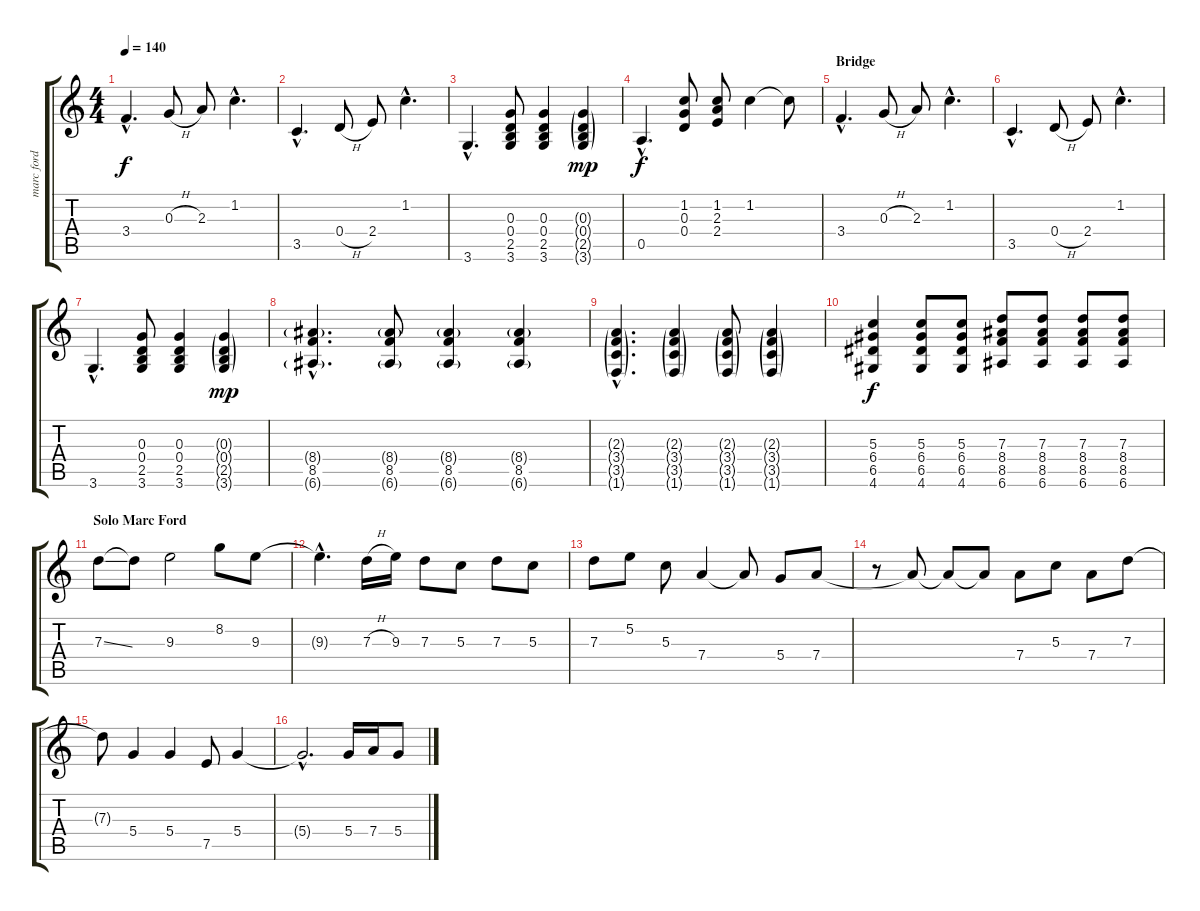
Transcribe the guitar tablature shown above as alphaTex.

\track ("marc ford guitare" "marc ford ") {instrument acousticguitarsteel}
\staff {score tabs}
\tuning (E4 B3 G3 D3 A2 E2) {hide}
\ts (4 4)
\tempo 140
\clef g2
\ks c
3.4{hac}.4{d dy f} 0.3{h}.8 2.3.8 1.2{hac}.4{d} |
3.5{hac}.4{d} 0.4{h}.8 2.4.8 1.2{hac}.4{d} |
3.6{hac}.4{d} (0.3 0.4 2.5 3.6).8 (0.3 0.4 2.5 3.6).4 (0.3{g} 0.4{g} 2.5{g} 3.6{g}).4{dy mp} |
0.5{hac}.4{d dy f} (1.2 0.3 0.4).8 (1.2 2.3 2.4).8 1.2.4 1.2{t}.8 |
\section ("" "Bridge")
3.4{hac}.4{d} 0.3{h}.8 2.3.8 1.2{hac}.4{d} |
3.5{hac}.4{d} 0.4{h}.8 2.4.8 1.2{hac}.4{d} |
3.6{hac}.4{d} (0.3 0.4 2.5 3.6).8 (0.3 0.4 2.5 3.6).4 (0.3{g} 0.4{g} 2.5{g} 3.6{g}).4{dy mp} |
(8.4{g hac} 8.5{hac} 6.6{g hac}).4{d} (8.4{g} 8.5 6.6{g}).8 (8.4{g} 8.5 6.6{g}).4 (8.4{g} 8.5 6.6{g}).4 |
(2.3{g hac} 3.4{g hac} 3.5{g hac} 1.6{g hac}).4{d} (2.3{g} 3.4{g} 3.5{g} 1.6{g}).4 (2.3{g} 3.4{g} 3.5{g} 1.6{g}).8 (2.3{g} 3.4{g} 3.5{g} 1.6{g}).4 |
(5.3 6.4 6.5 4.6).4{dy f} (5.3 6.4 6.5 4.6).8 (5.3 6.4 6.5 4.6).8 (7.3 8.4 8.5 6.6).8 (7.3 8.4 8.5 6.6).8 (7.3 8.4 8.5 6.6).8 (7.3 8.4 8.5 6.6).8 |
\section ("" "Solo Marc Ford")
7.3{ss}.8{volume 16} 7.3{t}.8 9.3.2 8.2.8 9.3.8 |
9.3{hac t}.4{d} 7.3{h}.16 9.3.16 7.3.8 5.3.8 7.3.8 5.3.8 |
7.3.8 5.2.8 5.3.8 7.4.4 7.4{t}.8 5.4.8 7.4.8 |
r.8 7.4{t}.8 7.4{t}.8 7.4{t}.8 7.4.8 5.3.8 7.4.8 7.3.8 |
7.3{t}.8 5.4.4 5.4.4 7.5.8 5.4.4 |
5.4{hac t}.2{d} 5.4.16 7.4.16 5.4.8
